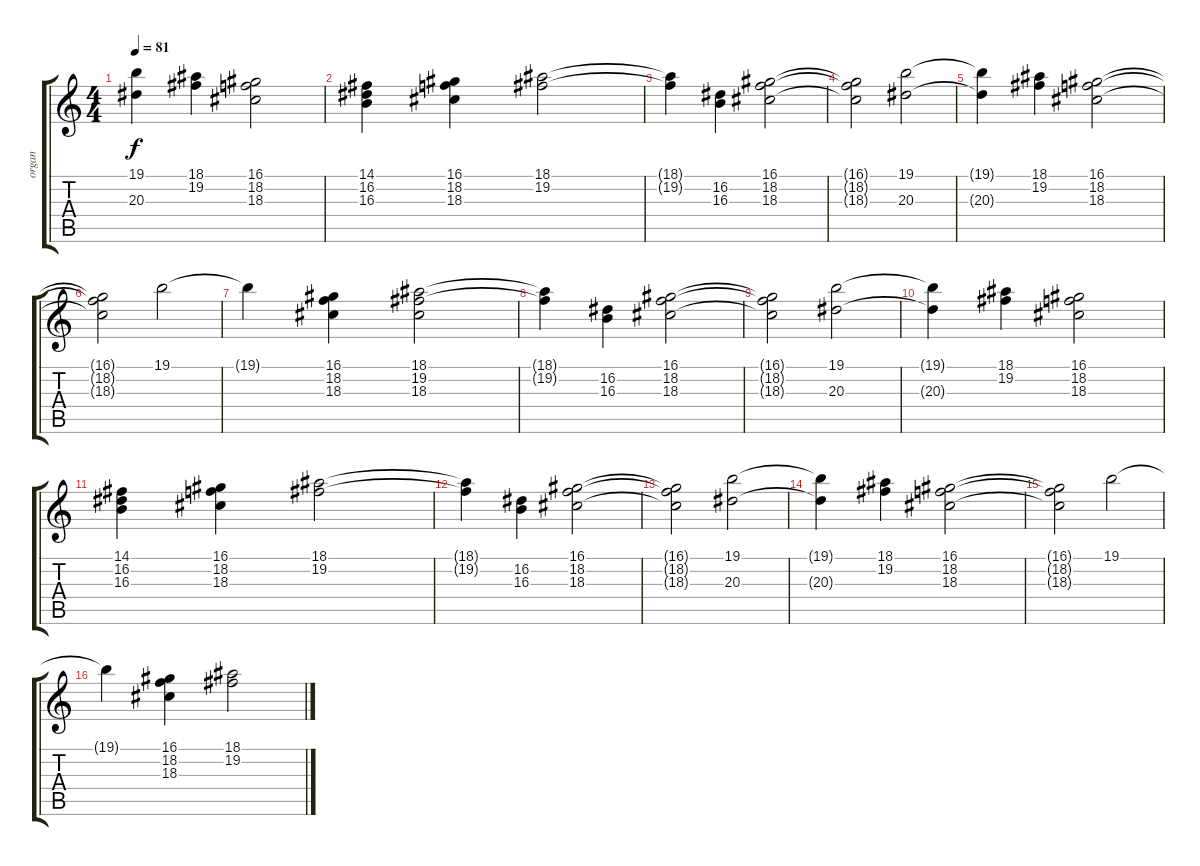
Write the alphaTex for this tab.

\track ("organ   " "organ   ") {instrument percussiveorgan}
\staff {score tabs}
\tuning (E4 B3 G3 D3 A2 E2) {hide}
\ts (4 4)
\tempo 81
\clef g2
\ks c
(19.1{t} 20.3{t}).4{dy f} (18.1 19.2).4 (16.1 18.2 18.3).2 |
(14.1 16.2 16.3).4 (16.1 18.2 18.3).4 (18.1 19.2).2 |
(18.1{t} 19.2{t}).4 (16.2 16.3).4 (16.1 18.2 18.3).2 |
(16.1{t} 18.2{t} 18.3{t}).2 (19.1 20.3).2 |
(19.1{t} 20.3{t}).4 (18.1 19.2).4 (16.1 18.2 18.3).2 |
(16.1{t} 18.2{t} 18.3{t}).2 19.1.2 |
19.1{t}.4 (16.1 18.2 18.3).4 (18.1 19.2 18.3).2 |
(18.1{t} 19.2{t}).4 (16.2 16.3).4 (16.1 18.2 18.3).2 |
(16.1{t} 18.2{t} 18.3{t}).2 (19.1 20.3).2 |
(19.1{t} 20.3{t}).4 (18.1 19.2).4 (16.1 18.2 18.3).2 |
(14.1 16.2 16.3).4 (16.1 18.2 18.3).4 (18.1 19.2).2 |
(18.1{t} 19.2{t}).4 (16.2 16.3).4 (16.1 18.2 18.3).2 |
(16.1{t} 18.2{t} 18.3{t}).2 (19.1 20.3).2 |
(19.1{t} 20.3{t}).4 (18.1 19.2).4 (16.1 18.2 18.3).2 |
(16.1{t} 18.2{t} 18.3{t}).2 19.1.2 |
19.1{t}.4 (16.1 18.2 18.3).4 (18.1 19.2).2
